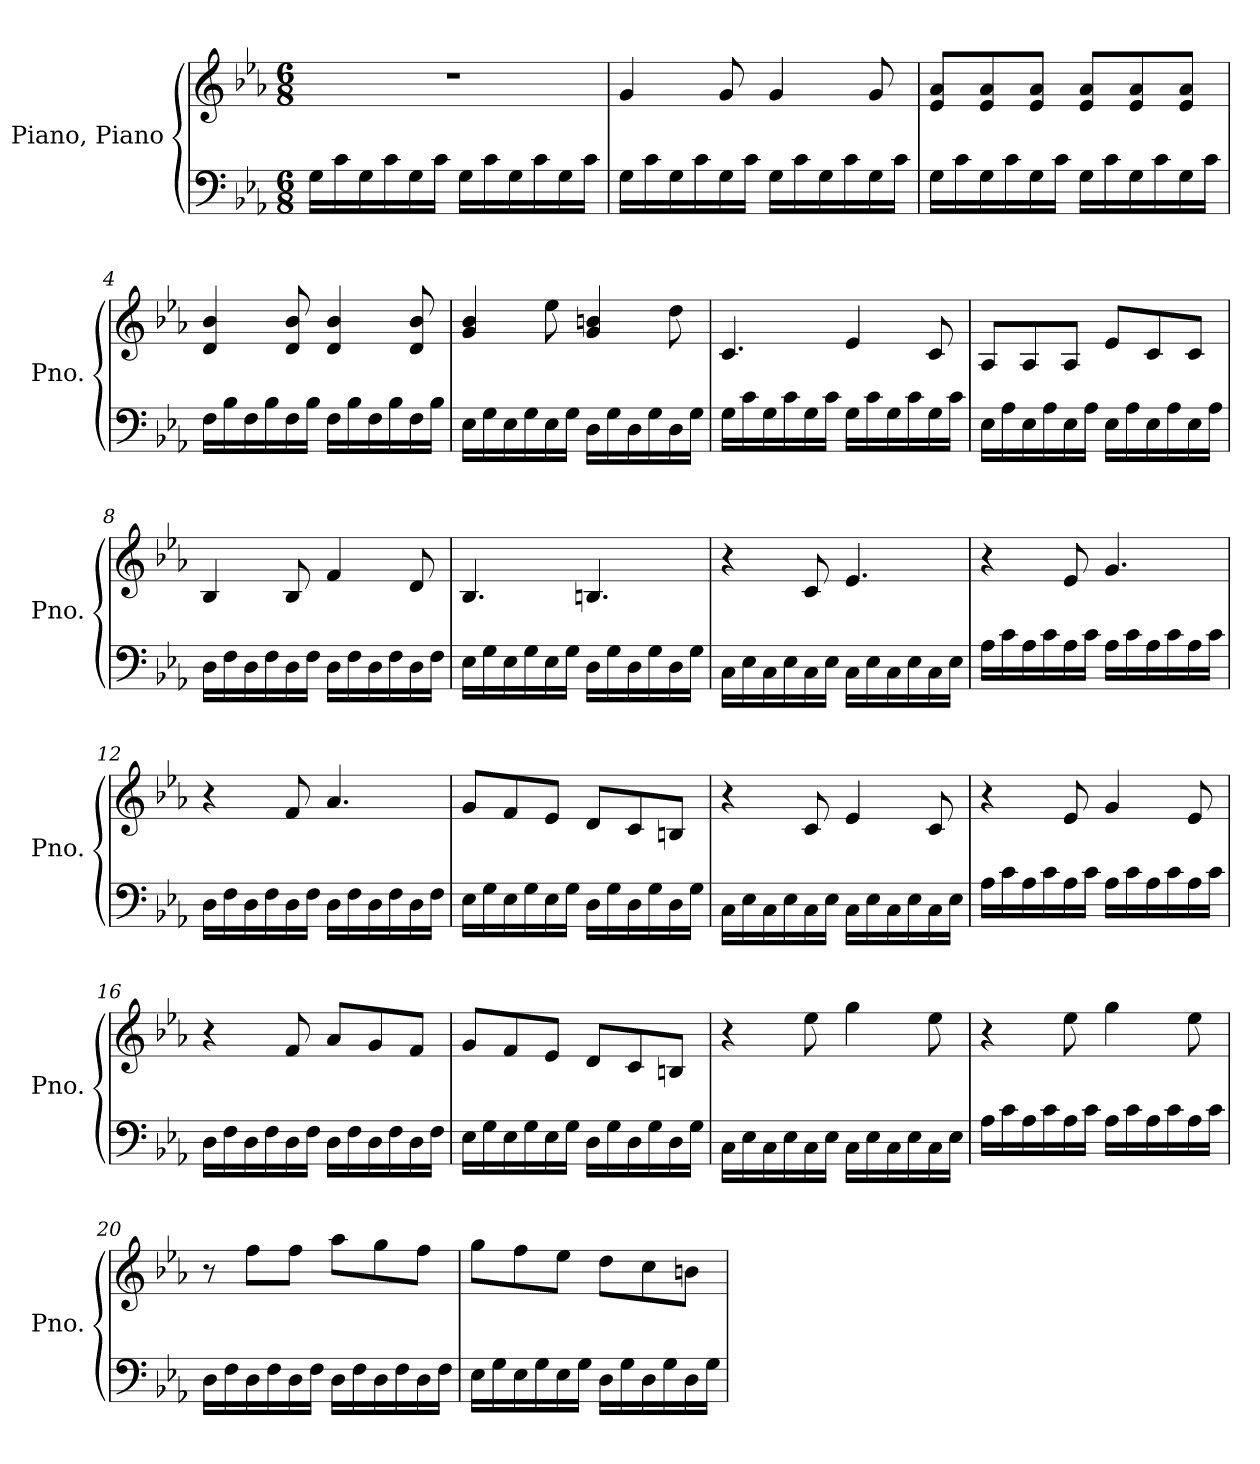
**kern	**kern
*part1	*part1
*staff2	*staff1
*I"Piano, Piano	*
*I'Pno.	*
*clefF4	*clefG2
*k[b-e-a-]	*k[b-e-a-]
*M6/8	*M6/8
*MM70	*MM70
=1	=1
16G\LL	2.r
16c\	.
16G\	.
16c\	.
16G\	.
16c\JJ	.
16G\LL	.
16c\	.
16G\	.
16c\	.
16G\	.
16c\JJ	.
=2	=2
16G\LL	4g/
16c\	.
16G\	.
16c\	.
16G\	8g/
16c\JJ	.
16G\LL	4g/
16c\	.
16G\	.
16c\	.
16G\	8g/
16c\JJ	.
=3	=3
16G\LL	8e-/ 8a-/L
16c\	.
16G\	8e-/ 8a-/
16c\	.
16G\	8e-/ 8a-/J
16c\JJ	.
16G\LL	8e-/ 8a-/L
16c\	.
16G\	8e-/ 8a-/
16c\	.
16G\	8e-/ 8a-/J
16c\JJ	.
!!LO:LB:g=z
=4	=4
16F\LL	4d/ 4b-/
16B-\	.
16F\	.
16B-\	.
16F\	8d/ 8b-/
16B-\JJ	.
16F\LL	4d/ 4b-/
16B-\	.
16F\	.
16B-\	.
16F\	8d/ 8b-/
16B-\JJ	.
=5	=5
16E-\LL	4g/ 4b-/
16G\	.
16E-\	.
16G\	.
16E-\	8ee-\
16G\JJ	.
16D\LL	4g/ 4bn/
16G\	.
16D\	.
16G\	.
16D\	8dd\
16G\JJ	.
=6	=6
16G\LL	4.c/
16c\	.
16G\	.
16c\	.
16G\	.
16c\JJ	.
16G\LL	4e-/
16c\	.
16G\	.
16c\	.
16G\	8c/
16c\JJ	.
!!LO:LB:g=z
=7	=7
16E-\LL	8A-/L
16A-\	.
16E-\	8A-/
16A-\	.
16E-\	8A-/J
16A-\JJ	.
16E-\LL	8e-/L
16A-\	.
16E-\	8c/
16A-\	.
16E-\	8c/J
16A-\JJ	.
=8	=8
16D\LL	4B-/
16F\	.
16D\	.
16F\	.
16D\	8B-/
16F\JJ	.
16D\LL	4f/
16F\	.
16D\	.
16F\	.
16D\	8d/
16F\JJ	.
=9	=9
16E-\LL	4.B-/
16G\	.
16E-\	.
16G\	.
16E-\	.
16G\JJ	.
16D\LL	4.Bn/
16G\	.
16D\	.
16G\	.
16D\	.
16G\JJ	.
!!LO:LB:g=z
=10	=10
16C\LL	4r
16E-\	.
16C\	.
16E-\	.
16C\	8c/
16E-\JJ	.
16C\LL	4.e-/
16E-\	.
16C\	.
16E-\	.
16C\	.
16E-\JJ	.
=11	=11
16A-\LL	4r
16c\	.
16A-\	.
16c\	.
16A-\	8e-/
16c\JJ	.
16A-\LL	4.g/
16c\	.
16A-\	.
16c\	.
16A-\	.
16c\JJ	.
=12	=12
16D\LL	4r
16F\	.
16D\	.
16F\	.
16D\	8f/
16F\JJ	.
16D\LL	4.a-/
16F\	.
16D\	.
16F\	.
16D\	.
16F\JJ	.
!!LO:LB:g=z
=13	=13
16E-\LL	8g/L
16G\	.
16E-\	8f/
16G\	.
16E-\	8e-/J
16G\JJ	.
16D\LL	8d/L
16G\	.
16D\	8c/
16G\	.
16D\	8Bn/J
16G\JJ	.
=14	=14
16C\LL	4r
16E-\	.
16C\	.
16E-\	.
16C\	8c/
16E-\JJ	.
16C\LL	4e-/
16E-\	.
16C\	.
16E-\	.
16C\	8c/
16E-\JJ	.
=15	=15
16A-\LL	4r
16c\	.
16A-\	.
16c\	.
16A-\	8e-/
16c\JJ	.
16A-\LL	4g/
16c\	.
16A-\	.
16c\	.
16A-\	8e-/
16c\JJ	.
!!LO:LB:g=z
=16	=16
16D\LL	4r
16F\	.
16D\	.
16F\	.
16D\	8f/
16F\JJ	.
16D\LL	8a-/L
16F\	.
16D\	8g/
16F\	.
16D\	8f/J
16F\JJ	.
=17	=17
16E-\LL	8g/L
16G\	.
16E-\	8f/
16G\	.
16E-\	8e-/J
16G\JJ	.
16D\LL	8d/L
16G\	.
16D\	8c/
16G\	.
16D\	8Bn/J
16G\JJ	.
=18	=18
16C\LL	4r
16E-\	.
16C\	.
16E-\	.
16C\	8ee-\
16E-\JJ	.
16C\LL	4gg\
16E-\	.
16C\	.
16E-\	.
16C\	8ee-\
16E-\JJ	.
!!LO:PB:g=z
=19	=19
16A-\LL	4r
16c\	.
16A-\	.
16c\	.
16A-\	8ee-\
16c\JJ	.
16A-\LL	4gg\
16c\	.
16A-\	.
16c\	.
16A-\	8ee-\
16c\JJ	.
=20	=20
16D\LL	8r
16F\	.
16D\	8ff\L
16F\	.
16D\	8ff\J
16F\JJ	.
16D\LL	8aa-\L
16F\	.
16D\	8gg\
16F\	.
16D\	8ff\J
16F\JJ	.
=21	=21
16E-\LL	8gg\L
16G\	.
16E-\	8ff\
16G\	.
16E-\	8ee-\J
16G\JJ	.
16D\LL	8dd\L
16G\	.
16D\	8cc\
16G\	.
16D\	8bn\J
16G\JJ	.
=	=
*-	*-
